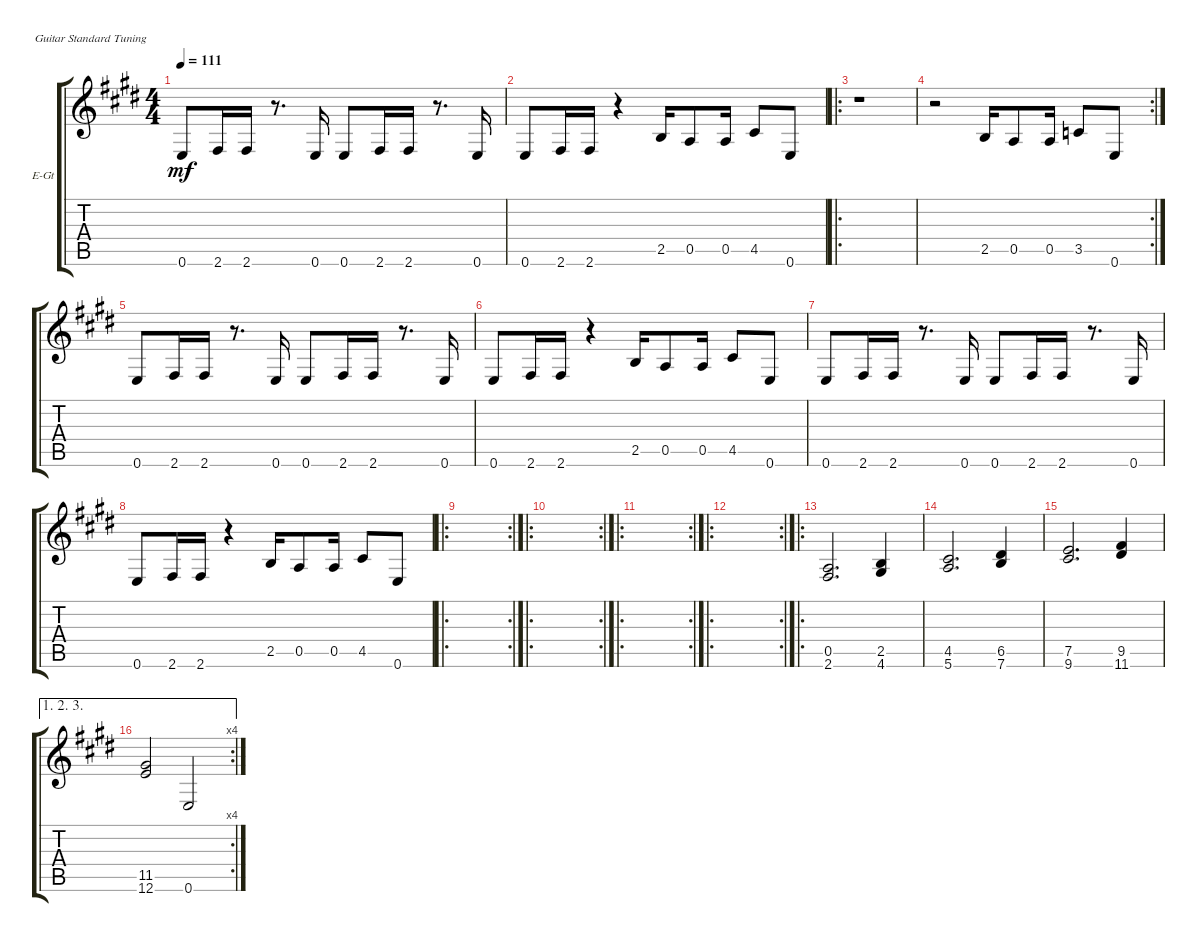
\defaultSystemsLayout 4
\bracketExtendMode groupsimilarinstruments
\firstSystemTrackNameOrientation horizontal
\otherSystemsTrackNameOrientation horizontal
\track ("Electric Guitar" "E-Gt") {multiBarRest instrument overdrivenguitar}
\staff {score tabs}
\tuning (E4 B3 G3 D3 A2 E2)
\ts (4 4)
\tempo 111
\clef g2
\ks e
0.6.8{dy mf} 2.6.16 2.6.16 r.8{d} 0.6.16 0.6.8 2.6.16 2.6.16 r.8{d} 0.6.16 |
0.6.8 2.6.16 2.6.16 r.4 2.5.16 0.5.8 0.5.16 4.5.8 0.6.8 |
\ro
r.1 |
\rc 2
r.2 2.5.16 0.5.8 0.5.16 3.5.8 0.6.8 |
0.6.8 2.6.16 2.6.16 r.8{d} 0.6.16 0.6.8 2.6.16 2.6.16 r.8{d} 0.6.16 |
0.6.8 2.6.16 2.6.16 r.4 2.5.16 0.5.8 0.5.16 4.5.8 0.6.8 |
0.6.8 2.6.16 2.6.16 r.8{d} 0.6.16 0.6.8 2.6.16 2.6.16 r.8{d} 0.6.16 |
0.6.8 2.6.16 2.6.16 r.4 2.5.16 0.5.8 0.5.16 4.5.8 0.6.8 |
\ro
\rc 2
|
\ro
\rc 2
|
\ro
\rc 2
|
\ro
\rc 2
|
\ro
(0.5 2.6).2{d} (2.5 4.6).4 |
(4.5 5.6).2{d} (7.6 6.5).4 |
(7.5 9.6).2{d} (11.6 9.5).4 |
\ae (1 2 3)
\rc 4
(11.5 12.6).2 0.6.2
